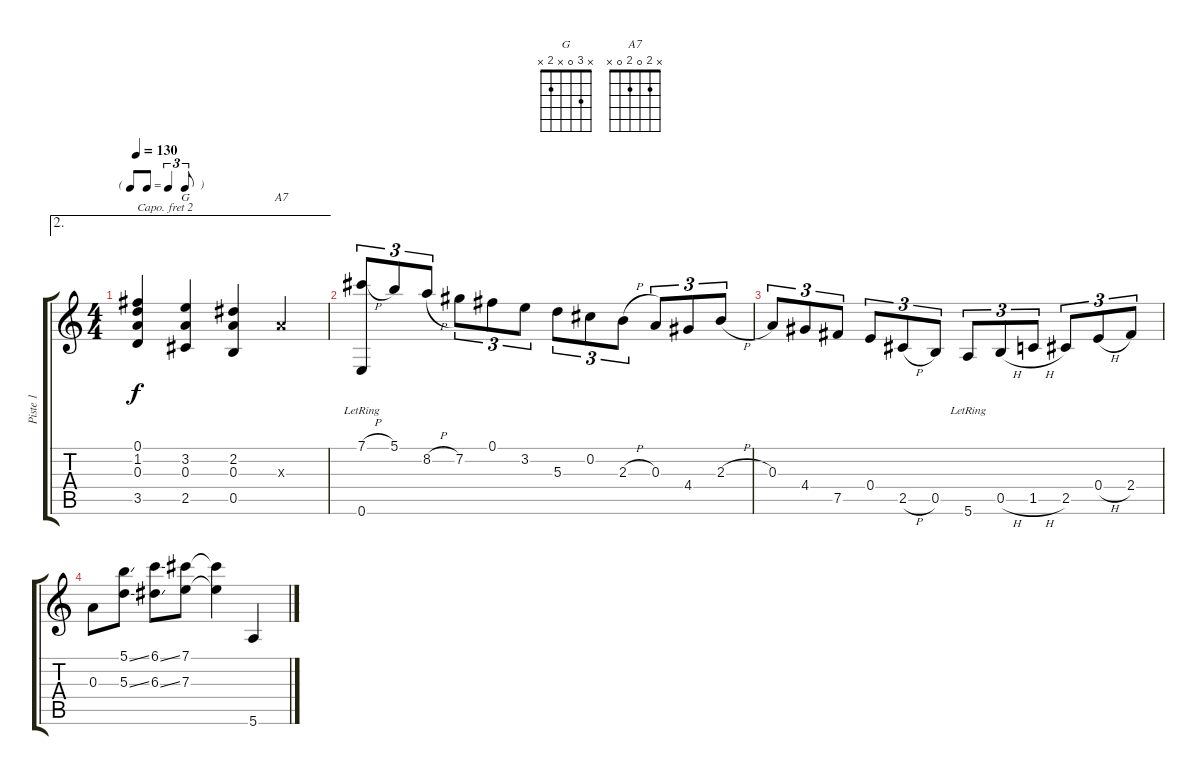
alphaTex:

\track ("Piste 1" "Piste 1") {instrument acousticguitarnylon}
\staff {score tabs}
\capo 2
\tuning (E4 B3 G3 D3 A2 D2) {hide}
\chord ("G" x 3 0 x 2 x)
\chord ("A7" x 2 0 2 0 x)
\ae 2
\ts (4 4)
\tf triplet8th
\tempo 130
\clef g2
\ks c
(0.1 1.2 0.3 3.5).4{dy f} (3.2 0.3 2.5).4{ch "G"} (2.2 0.3 0.5).4 0.3{x}.4{ch "A7"} |
(7.1{h} 0.6{lr}).8{tu (3 2)} 5.1.8{tu (3 2)} 8.2{h}.8{tu (3 2)} 7.2.8{tu (3 2)} 0.1.8{tu (3 2)} 3.2.8{tu (3 2)} 5.3.8{tu (3 2)} 0.2.8{tu (3 2)} 2.3{h}.8{tu (3 2)} 0.3.8{tu (3 2)} 4.4.8{tu (3 2)} 2.3{h}.8{tu (3 2)} |
0.3.8{tu (3 2)} 4.4.8{tu (3 2)} 7.5.8{tu (3 2)} 0.4.8{tu (3 2)} 2.5{h}.8{tu (3 2)} 0.5.8{tu (3 2)} 5.6{lr}.8{tu (3 2)} 0.5{h}.8{tu (3 2)} 1.5{h}.8{tu (3 2)} 2.5.8{tu (3 2)} 0.4{h}.8{tu (3 2)} 2.4.8{tu (3 2)} |
0.3.8 (5.1{ss} 5.3{ss}).8 (6.1{ss} 6.3{ss}).8 (7.1 7.3).8 (7.1{t} 7.3{t}).4 5.6.4
